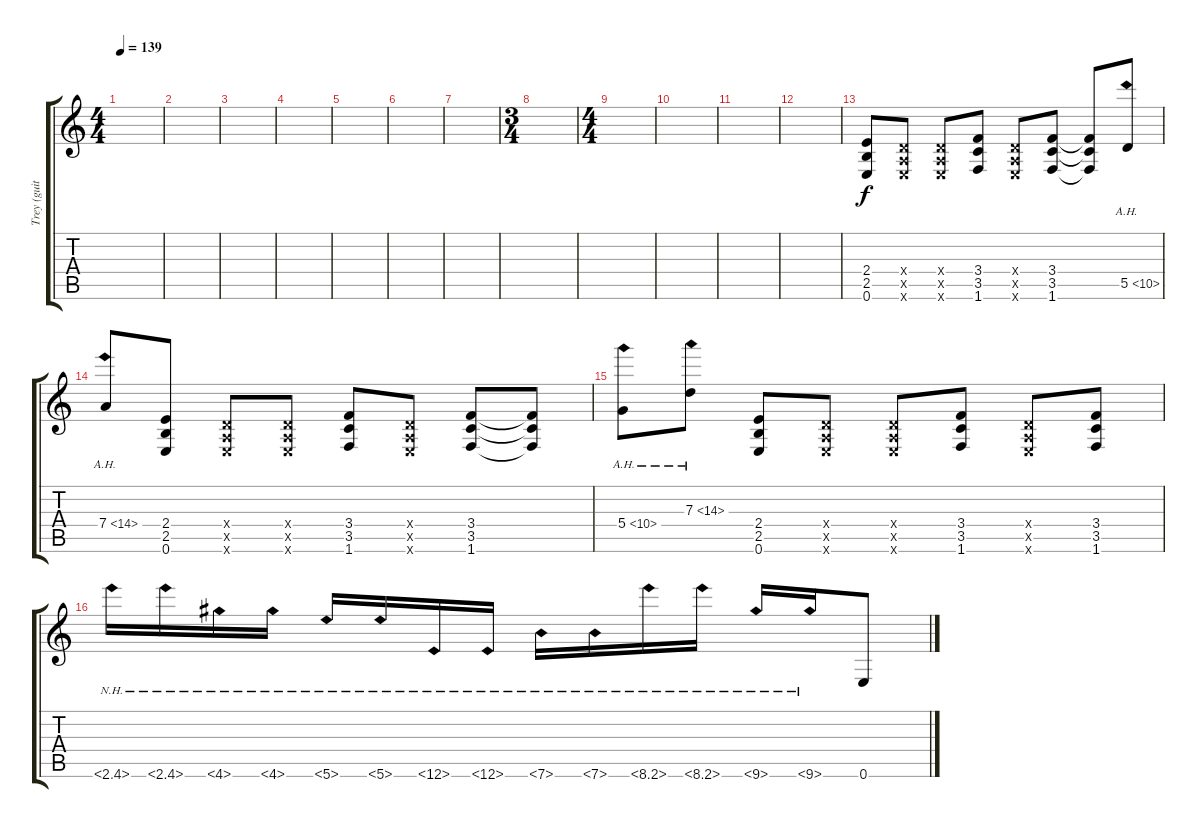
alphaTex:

\track ("Trey (guitar) vocals" "Trey (guit") {instrument electricguitarmuted}
\staff {score tabs}
\tuning (E4 B3 G3 D3 A2 E2) {hide}
\ts (4 4)
\tempo 139
\clef g2
\ks c
|
|
|
|
|
|
|
\ts (3 4)
|
\ts (4 4)
|
|
|
|
(2.4 2.5 0.6).8 (0.4{x} 0.5{x} 0.6{x}).8 (0.4{x} 0.5{x} 0.6{x}).8 (3.4 3.5 1.6).8 (0.4{x} 0.5{x} 0.6{x}).8 (3.4 3.5 1.6).8 (3.4{t} 3.5{t} 1.6{t}).8 5.5{ah 5}.8 |
7.4{ah 7}.8 (2.4 2.5 0.6).8 (0.4{x} 0.5{x} 0.6{x}).8 (0.4{x} 0.5{x} 0.6{x}).8 (3.4 3.5 1.6).8 (0.4{x} 0.5{x} 0.6{x}).8 (3.4 3.5 1.6).8 (3.4{t} 3.5{t} 1.6{t}).8 |
5.4{ah 5}.8 7.3{ah 7}.8 (2.4 2.5 0.6).8 (0.4{x} 0.5{x} 0.6{x}).8 (0.4{x} 0.5{x} 0.6{x}).8 (3.4 3.5 1.6).8 (0.4{x} 0.5{x} 0.6{x}).8 (3.4 3.5 1.6).8 |
2.6{nh}.16 2.6{nh}.16 4.6{nh}.16 4.6{nh}.16 5.6{nh}.16 5.6{nh}.16 6.6{nh}.16 6.6{nh}.16 7.6{nh}.16 7.6{nh}.16 8.6{nh}.16 8.6{nh}.16 9.6{nh}.16 9.6{nh}.16 0.6.8
